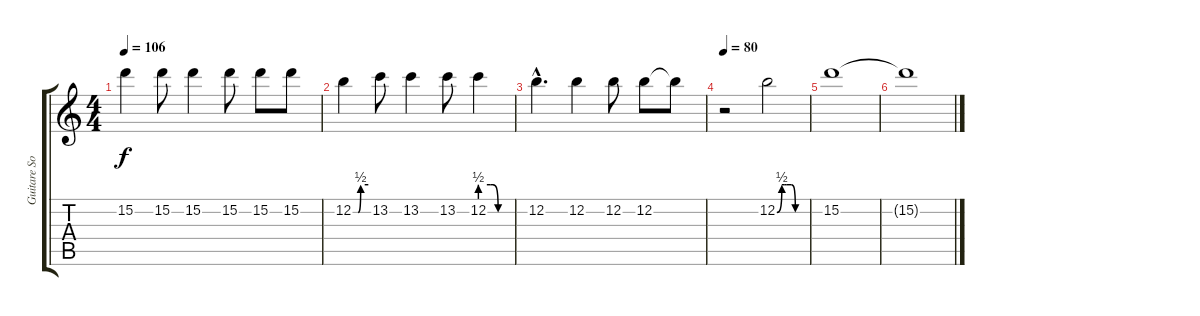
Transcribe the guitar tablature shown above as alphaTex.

\track ("Guitare Solo" "Guitare So") {instrument overdrivenguitar}
\staff {score tabs}
\tuning (E4 B3 G3 D3 A2 E2) {hide}
\ts (4 4)
\tempo 106
\clef g2
\ks c
15.2.4{dy f} 15.2.8 15.2.4 15.2.8 15.2.8 15.2.8 |
12.2{be (custom 0 0 20 0 30 2 60 2)}.4 13.2.8 13.2.4 13.2.8 12.2{be (custom 0 2 20 2 25 2 35 0 40 0 60 0)}.4 |
12.2{hac}.4{d} 12.2.4 12.2.8 12.2.8 12.2{t}.8 |
\tempo 80
r.2 12.2{be (custom 0 0 10 2 15 2 20 2 30 2 38 0 45 0 60 0)}.2 |
15.2.1 |
15.2{t}.1
